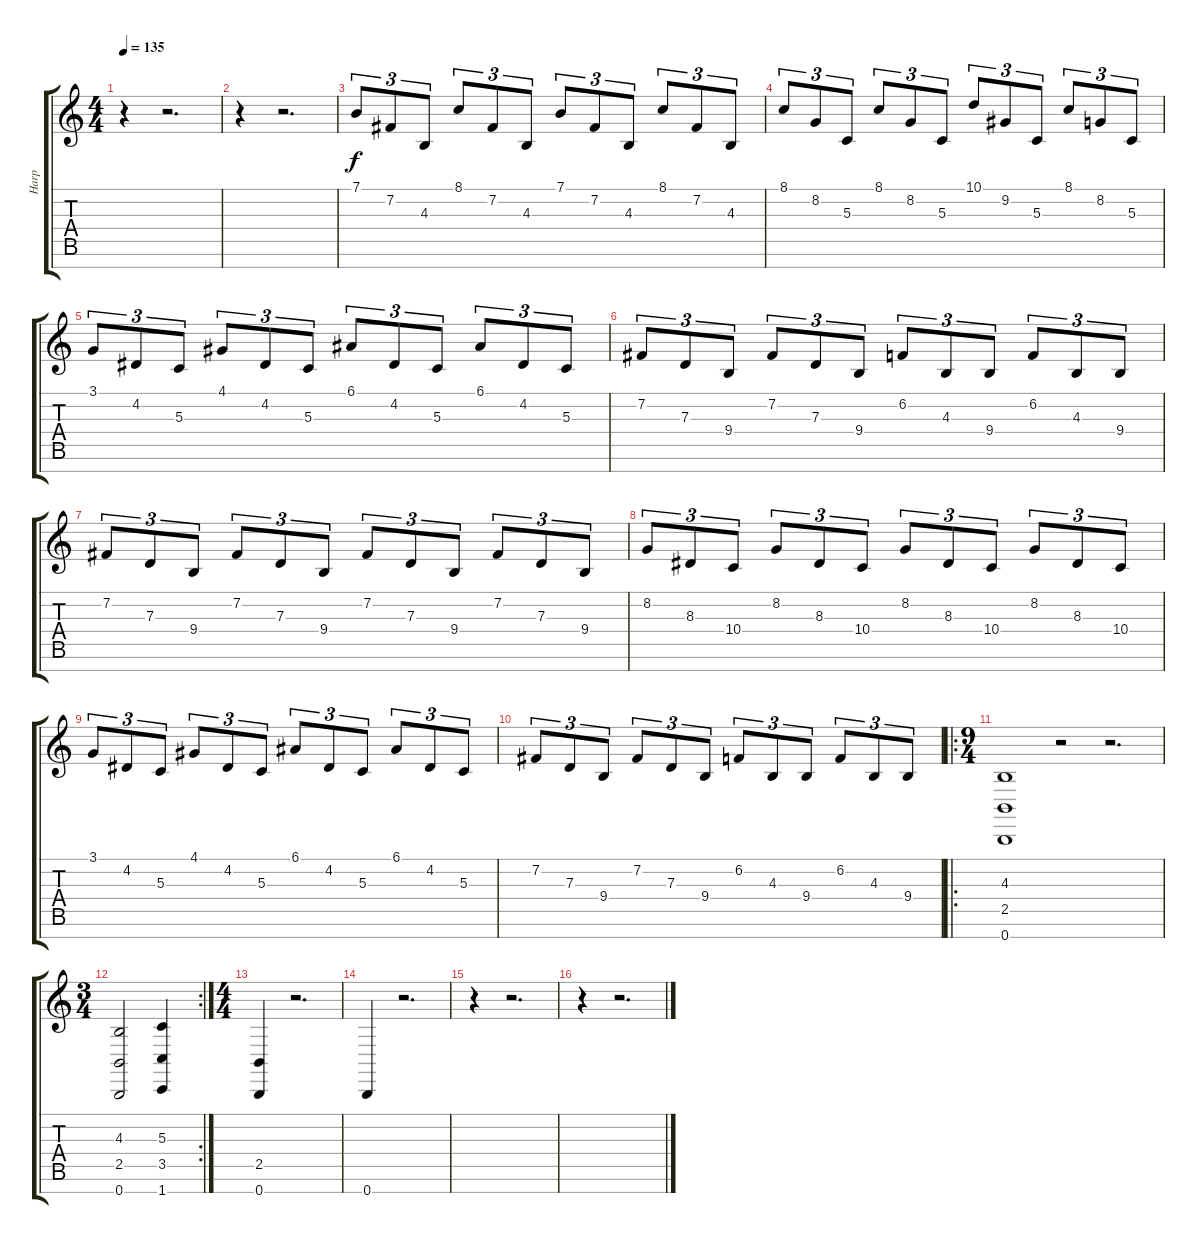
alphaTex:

\track ("Harp" "Harp") {instrument orchestralharp}
\staff {score tabs}
\tuning (E4 B3 G3 D3 A2 E2 B1) {hide}
\ts (4 4)
\tempo 135
\clef g2
\ks c
r.4{dy f} r.2{d} |
r.4 r.2{d} |
7.1.8{tu (3 2)} 7.2.8{tu (3 2)} 4.3.8{tu (3 2)} 8.1.8{tu (3 2)} 7.2.8{tu (3 2)} 4.3.8{tu (3 2)} 7.1.8{tu (3 2)} 7.2.8{tu (3 2)} 4.3.8{tu (3 2)} 8.1.8{tu (3 2)} 7.2.8{tu (3 2)} 4.3.8{tu (3 2)} |
8.1.8{tu (3 2)} 8.2.8{tu (3 2)} 5.3.8{tu (3 2)} 8.1.8{tu (3 2)} 8.2.8{tu (3 2)} 5.3.8{tu (3 2)} 10.1.8{tu (3 2)} 9.2.8{tu (3 2)} 5.3.8{tu (3 2)} 8.1.8{tu (3 2)} 8.2.8{tu (3 2)} 5.3.8{tu (3 2)} |
3.1.8{tu (3 2)} 4.2.8{tu (3 2)} 5.3.8{tu (3 2)} 4.1.8{tu (3 2)} 4.2.8{tu (3 2)} 5.3.8{tu (3 2)} 6.1.8{tu (3 2)} 4.2.8{tu (3 2)} 5.3.8{tu (3 2)} 6.1.8{tu (3 2)} 4.2.8{tu (3 2)} 5.3.8{tu (3 2)} |
7.2.8{tu (3 2)} 7.3.8{tu (3 2)} 9.4.8{tu (3 2)} 7.2.8{tu (3 2)} 7.3.8{tu (3 2)} 9.4.8{tu (3 2)} 6.2.8{tu (3 2)} 4.3.8{tu (3 2)} 9.4.8{tu (3 2)} 6.2.8{tu (3 2)} 4.3.8{tu (3 2)} 9.4.8{tu (3 2)} |
7.2.8{tu (3 2)} 7.3.8{tu (3 2)} 9.4.8{tu (3 2)} 7.2.8{tu (3 2)} 7.3.8{tu (3 2)} 9.4.8{tu (3 2)} 7.2.8{tu (3 2)} 7.3.8{tu (3 2)} 9.4.8{tu (3 2)} 7.2.8{tu (3 2)} 7.3.8{tu (3 2)} 9.4.8{tu (3 2)} |
8.2.8{tu (3 2)} 8.3.8{tu (3 2)} 10.4.8{tu (3 2)} 8.2.8{tu (3 2)} 8.3.8{tu (3 2)} 10.4.8{tu (3 2)} 8.2.8{tu (3 2)} 8.3.8{tu (3 2)} 10.4.8{tu (3 2)} 8.2.8{tu (3 2)} 8.3.8{tu (3 2)} 10.4.8{tu (3 2)} |
3.1.8{tu (3 2)} 4.2.8{tu (3 2)} 5.3.8{tu (3 2)} 4.1.8{tu (3 2)} 4.2.8{tu (3 2)} 5.3.8{tu (3 2)} 6.1.8{tu (3 2)} 4.2.8{tu (3 2)} 5.3.8{tu (3 2)} 6.1.8{tu (3 2)} 4.2.8{tu (3 2)} 5.3.8{tu (3 2)} |
7.2.8{tu (3 2)} 7.3.8{tu (3 2)} 9.4.8{tu (3 2)} 7.2.8{tu (3 2)} 7.3.8{tu (3 2)} 9.4.8{tu (3 2)} 6.2.8{tu (3 2)} 4.3.8{tu (3 2)} 9.4.8{tu (3 2)} 6.2.8{tu (3 2)} 4.3.8{tu (3 2)} 9.4.8{tu (3 2)} |
\ro
\ts (9 4)
(4.3 2.5 0.7).1 r.2 r.2{d} |
\rc 2
\ts (3 4)
(4.3 2.5 0.7).2 (5.3 3.5 1.7).4 |
\ts (4 4)
(2.5 0.7).4 r.2{d} |
0.7.4 r.2{d} |
r.4 r.2{d} |
r.4 r.2{d}
